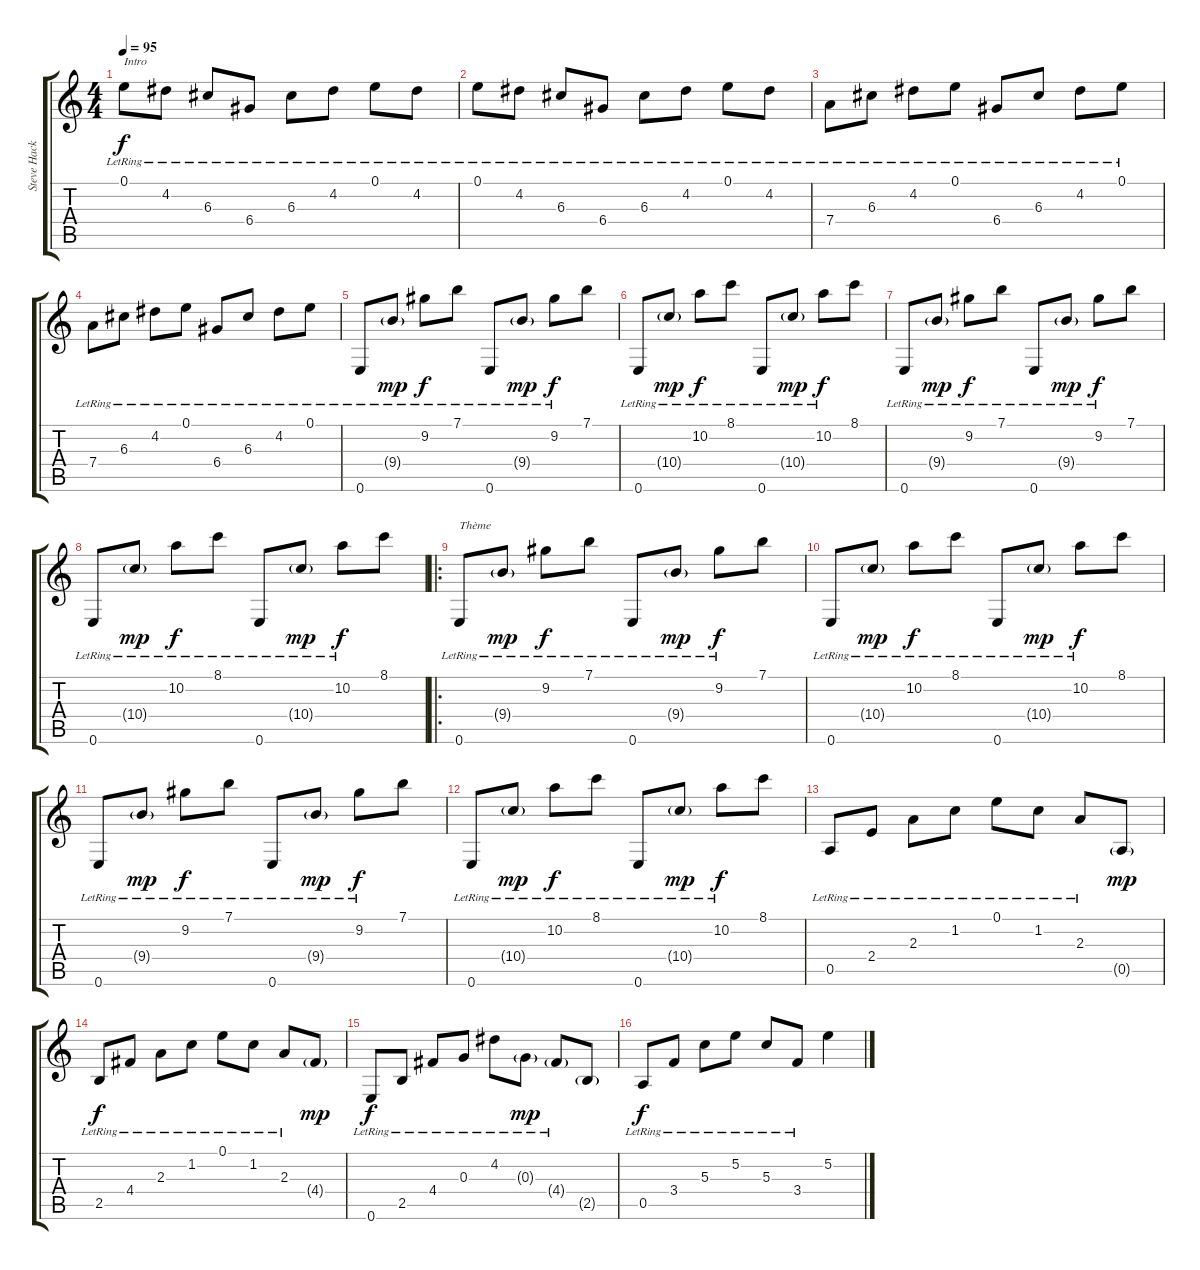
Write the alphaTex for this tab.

\track ("Steve Hackett - 12 Cordes" "Steve Hack") {instrument acousticguitarsteel}
\staff {score tabs}
\tuning (E4 B3 G3 D3 A2 E2) {hide}
\ts (4 4)
\tempo 95
\clef g2
\ks c
0.1{lr}.8{txt "Intro" dy f instrument acousticguitarsteel} 4.2{lr}.8 6.3{lr}.8 6.4{lr}.8 6.3{lr}.8 4.2{lr}.8 0.1{lr}.8 4.2{lr}.8 |
0.1{lr}.8 4.2{lr}.8 6.3{lr}.8 6.4{lr}.8 6.3{lr}.8 4.2{lr}.8 0.1{lr}.8 4.2{lr}.8 |
7.4{lr}.8 6.3{lr}.8 4.2{lr}.8 0.1{lr}.8 6.4{lr}.8 6.3{lr}.8 4.2{lr}.8 0.1{lr}.8 |
7.4{lr}.8 6.3{lr}.8 4.2{lr}.8 0.1{lr}.8 6.4{lr}.8 6.3{lr}.8 4.2{lr}.8 0.1{lr}.8 |
0.6{lr}.8 9.4{g lr}.8{dy mp} 9.2{lr}.8{dy f} 7.1{lr}.8 0.6{lr}.8 9.4{g lr}.8{dy mp} 9.2{lr}.8{dy f} 7.1.8 |
0.6{lr}.8 10.4{g lr}.8{dy mp} 10.2{lr}.8{dy f} 8.1{lr}.8 0.6{lr}.8 10.4{g lr}.8{dy mp} 10.2{lr}.8{dy f} 8.1.8 |
0.6{lr}.8 9.4{g lr}.8{dy mp} 9.2{lr}.8{dy f} 7.1{lr}.8 0.6{lr}.8 9.4{g lr}.8{dy mp} 9.2{lr}.8{dy f} 7.1.8 |
0.6{lr}.8 10.4{g lr}.8{dy mp} 10.2{lr}.8{dy f} 8.1{lr}.8 0.6{lr}.8 10.4{g lr}.8{dy mp} 10.2{lr}.8{dy f} 8.1.8 |
\ro
0.6{lr}.8{txt "Thème"} 9.4{g lr}.8{dy mp} 9.2{lr}.8{dy f} 7.1{lr}.8 0.6{lr}.8 9.4{g lr}.8{dy mp} 9.2{lr}.8{dy f} 7.1.8 |
0.6{lr}.8 10.4{g lr}.8{dy mp} 10.2{lr}.8{dy f} 8.1{lr}.8 0.6{lr}.8 10.4{g lr}.8{dy mp} 10.2{lr}.8{dy f} 8.1.8 |
0.6{lr}.8 9.4{g lr}.8{dy mp} 9.2{lr}.8{dy f} 7.1{lr}.8 0.6{lr}.8 9.4{g lr}.8{dy mp} 9.2{lr}.8{dy f} 7.1.8 |
0.6{lr}.8 10.4{g lr}.8{dy mp} 10.2{lr}.8{dy f} 8.1{lr}.8 0.6{lr}.8 10.4{g lr}.8{dy mp} 10.2{lr}.8{dy f} 8.1.8 |
0.5{lr}.8 2.4{lr}.8 2.3{lr}.8 1.2{lr}.8 0.1{lr}.8 1.2{lr}.8 2.3{lr}.8 0.5{g}.8{dy mp} |
2.5{lr}.8{dy f} 4.4{lr}.8 2.3{lr}.8 1.2{lr}.8 0.1{lr}.8 1.2{lr}.8 2.3{lr}.8 4.4{g}.8{dy mp} |
0.6{lr}.8{dy f} 2.5{lr}.8 4.4{lr}.8 0.3{lr}.8 4.2{lr}.8 0.3{g lr}.8{dy mp} 4.4{g lr}.8 2.5{g}.8 |
0.5{lr}.8{dy f} 3.4{lr}.8 5.3{lr}.8 5.2{lr}.8 5.3{lr}.8 3.4{lr}.8 5.2.4
